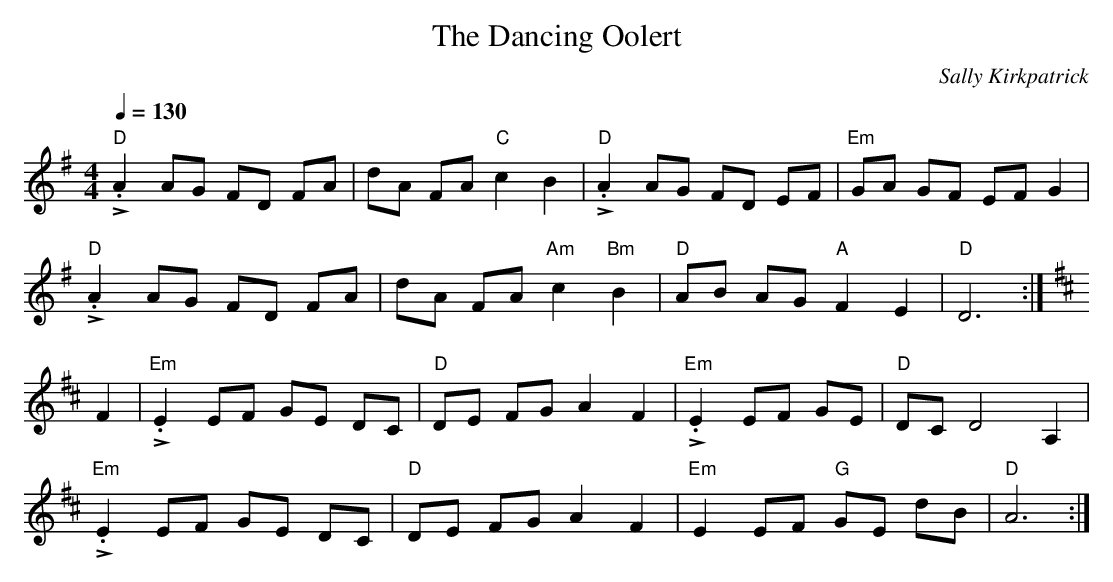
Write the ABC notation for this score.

X:1
T: Dancing Oolert, The
C: Sally Kirkpatrick
M: 4/4
L: 1/8
Q: 1/4=130
K: G
"D" .!>!A2 AG FD FA | dA FA "C" c2 B2 | "D" .!>!A2 AG FD EF | "Em" GA GF EF G2 |
"D" .!>!A2 AG FD FA | dA FA "Am" c2 "Bm" B2 | "D" AB AG "A" F2 E2 | "D" D6 :|
K: D
F2 | \
"Em" .!>!E2 EF GE DC | "D" DE FG A2 F2 | "Em" .!>!E2 EF GE | "D" DC D4 A,2 |
"Em" .!>!E2 EF GE DC | "D" DE FG A2 F2 | "Em" E2 EF "G" GE dB | "D" A6 :|
